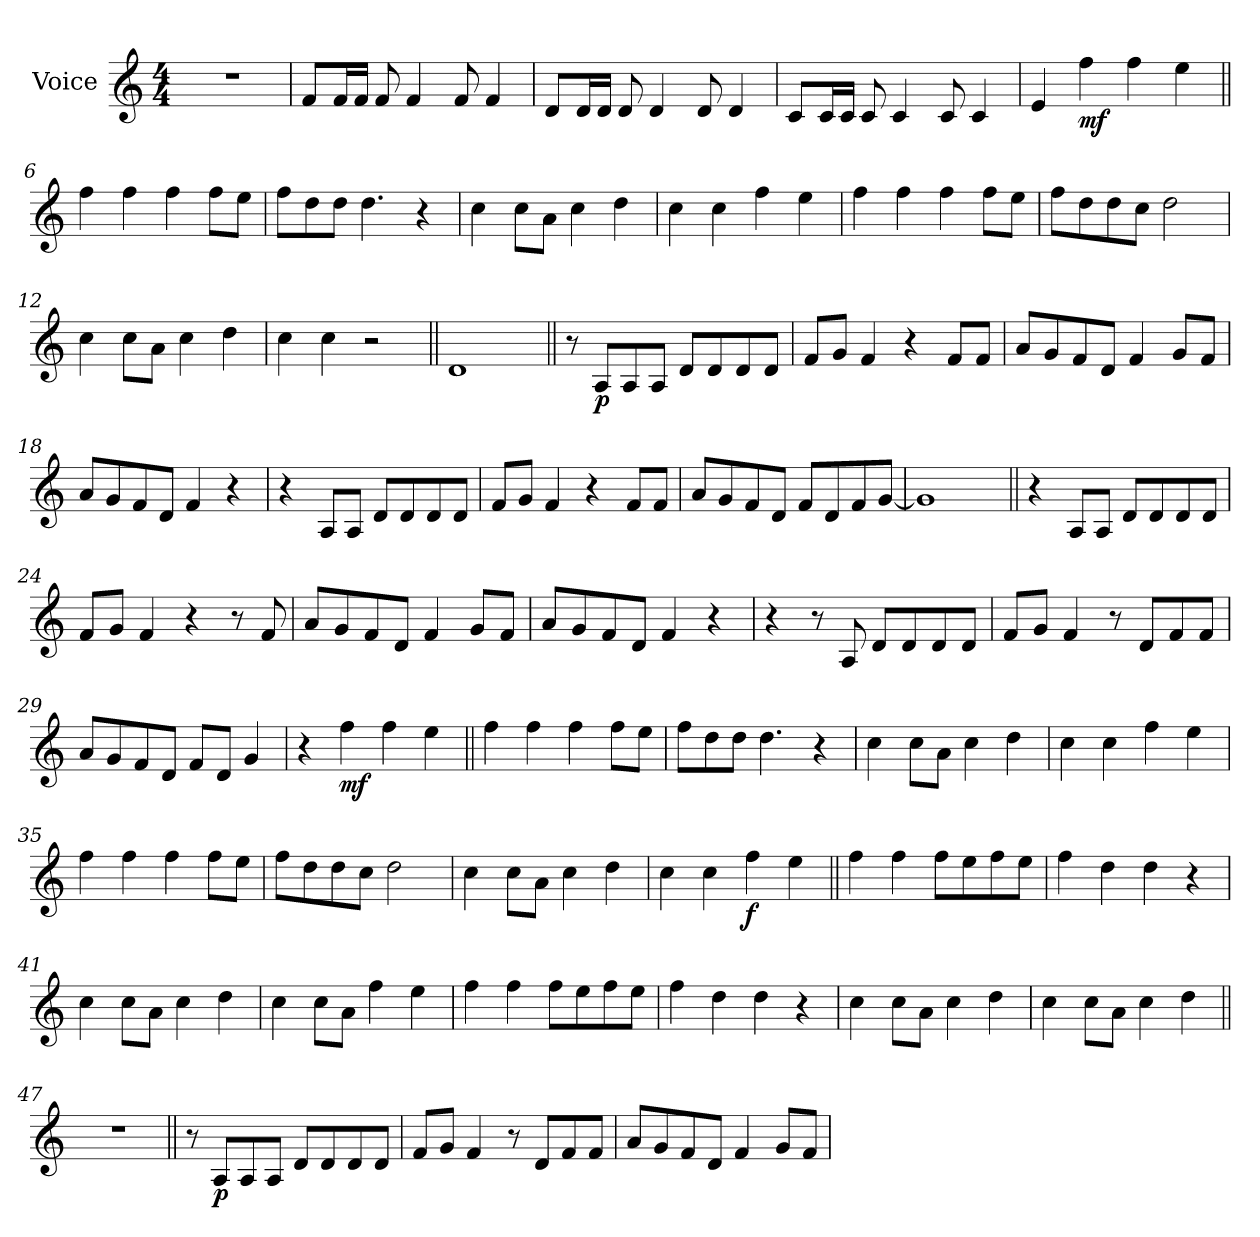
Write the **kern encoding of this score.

**kern	**dynam
*part1	*part1
*staff1	*staff1
*I"Voice	*
*I'Vc.	*
*clefG2	*
*k[]	*
*M4/4	*
*MM130	*
=1	=1
1r	.
=2	=2
8f!L	.
16f!L	.
16f!JJ	.
8f!	.
4f!	.
8f!	.
4f!	.
=3	=3
8d!L	.
16d!L	.
16d!JJ	.
8d!	.
4d!	.
8d!	.
4d!	.
=4	=4
8c!L	.
16c!L	.
16c!JJ	.
8c!	.
4c!	.
8c!	.
4c!	.
=5	=5
4e!	.
!	!LO:DY:b
4ff	mf
4ff	.
4ee	.
=6||	=6||
4ff	.
4ff	.
4ff	.
8ffL	.
8eeJ	.
=7	=7
8ffL	.
8dd	.
8ddJ	.
4.dd	.
4r	.
=8	=8
4cc	.
8ccL	.
8aJ	.
4cc	.
4dd	.
=9	=9
4cc	.
4cc	.
4ff	.
4ee	.
=10	=10
4ff	.
4ff	.
4ff	.
8ffL	.
8eeJ	.
=11	=11
8ffL	.
8dd	.
8dd	.
8ccJ	.
2dd	.
=12	=12
4cc	.
8ccL	.
8aJ	.
4cc	.
4dd	.
=13	=13
4cc	.
4cc	.
2r	.
=14||	=14||
1d	.
=15||	=15||
8r	.
!	!LO:DY:b
8AL	p
8A	.
8AJ	.
8dL	.
8d	.
8d	.
8dJ	.
=16	=16
8fL	.
8gJ	.
4f	.
4r	.
8fL	.
8fJ	.
=17	=17
8aL	.
8g	.
8f	.
8dJ	.
4f	.
8gL	.
8fJ	.
=18	=18
8aL	.
8g	.
8f	.
8dJ	.
4f	.
4r	.
=19	=19
4r	.
8AL	.
8AJ	.
8dL	.
8d	.
8d	.
8dJ	.
=20	=20
8fL	.
8gJ	.
4f	.
4r	.
8fL	.
8fJ	.
=21	=21
8aL	.
8g	.
8f	.
8dJ	.
8fL	.
8d	.
8f	.
[8gJ	.
=22	=22
1g]	.
=23||	=23||
4r	.
8AL	.
8AJ	.
8dL	.
8d	.
8d	.
8dJ	.
=24	=24
8fL	.
8gJ	.
4f	.
4r	.
8r	.
8f	.
=25	=25
8aL	.
8g	.
8f	.
8dJ	.
4f	.
8gL	.
8fJ	.
=26	=26
8aL	.
8g	.
8f	.
8dJ	.
4f	.
4r	.
=27	=27
4r	.
8r	.
8A	.
8dL	.
8d	.
8d	.
8dJ	.
=28	=28
8fL	.
8gJ	.
4f	.
8r	.
8dL	.
8f	.
8fJ	.
=29	=29
8aL	.
8g	.
8f	.
8dJ	.
8fL	.
8dJ	.
4g	.
=30	=30
4r	.
!	!LO:DY:b
4ff	mf
4ff	.
4ee	.
=31||	=31||
4ff	.
4ff	.
4ff	.
8ffL	.
8eeJ	.
=32	=32
8ffL	.
8dd	.
8ddJ	.
4.dd	.
4r	.
=33	=33
4cc	.
8ccL	.
8aJ	.
4cc	.
4dd	.
=34	=34
4cc	.
4cc	.
4ff	.
4ee	.
=35	=35
4ff	.
4ff	.
4ff	.
8ffL	.
8eeJ	.
=36	=36
8ffL	.
8dd	.
8dd	.
8ccJ	.
2dd	.
=37	=37
4cc	.
8ccL	.
8aJ	.
4cc	.
4dd	.
=38	=38
4cc	.
4cc	.
!	!LO:DY:b
4ff	f
4ee	.
=39||	=39||
4ff	.
4ff	.
8ffL	.
8ee	.
8ff	.
8eeJ	.
=40	=40
4ff	.
4dd	.
4dd	.
4r	.
=41	=41
4cc	.
8ccL	.
8aJ	.
4cc	.
4dd	.
=42	=42
4cc	.
8ccL	.
8aJ	.
4ff	.
4ee	.
=43	=43
4ff	.
4ff	.
8ffL	.
8ee	.
8ff	.
8eeJ	.
=44	=44
4ff	.
4dd	.
4dd	.
4r	.
=45	=45
4cc	.
8ccL	.
8aJ	.
4cc	.
4dd	.
=46	=46
4cc	.
8ccL	.
8aJ	.
4cc	.
4dd	.
=47||	=47||
1r	.
=48||	=48||
8r	.
!	!LO:DY:b
8AL	p
8A	.
8AJ	.
8dL	.
8d	.
8d	.
8dJ	.
=49	=49
8fL	.
8gJ	.
4f	.
8r	.
8dL	.
8f	.
8fJ	.
=50	=50
8aL	.
8g	.
8f	.
8dJ	.
4f	.
8gL	.
8fJ	.
=	=
*-	*-
